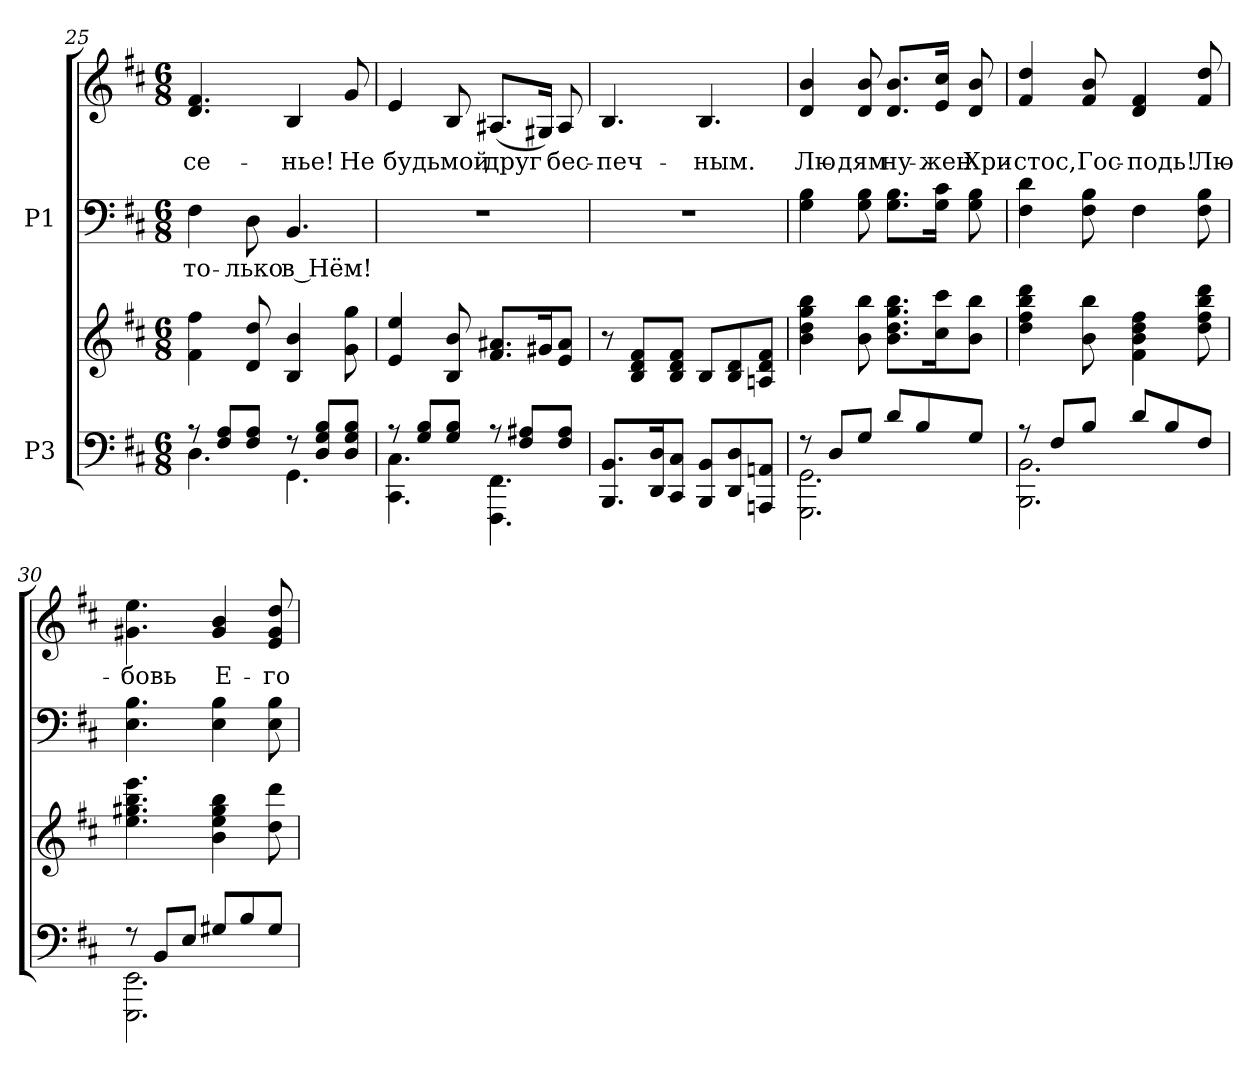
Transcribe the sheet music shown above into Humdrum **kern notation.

**kern	**kern	**kern	**text	**kern	**text
*part2	*part2	*part1	*part1	*part1	*part1
*staff4	*staff3	*staff2	*staff2	*staff1	*staff1
*I"P3	*	*I"P1	*	*	*
*clefF4	*clefG2	*clefF4	*	*clefG2	*
*k[f#c#]	*k[f#c#]	*k[f#c#]	*	*k[f#c#]	*
*b:	*b:	*b:	*	*b:	*
*M6/8	*M6/8	*M6/8	*	*M6/8	*
=25	=25	=25	=25	=25	=25
*^	*	*	*	*	*
!	!	!	!	!LO:LY:a:color=#000000	!	!
!	!	!	!	!	!	!LO:LY:b:color=#000000
8r	4.Di\	4f#i\ 4ff#i	4F#i\	то-	4.di/ 4.f#i	-се-
8F#i/ 8AiL	.	.	.	.	.	.
!	!	!	!	!LO:LY:a:color=#000000	!	!
8F#i/ 8AiJ	.	8di/ 8ddi	8Di\	-лько	.	.
!	!	!	!	!LO:LY:a:color=#000000	!	!
!	!	!	!	!	!	!LO:LY:b:color=#000000
8r	4.GGi\	4Bi/ 4bi	4.BBi/	в Нём!	4Bi/	-нье!
8Di/ 8Gi 8BiL	.	.	.	.	.	.
!	!	!	!	!	!	!LO:LY:b:color=#000000
8Di/ 8Gi 8BiJ	.	8gi\ 8ggi	.	.	8gi/	Не
=26	=26	=26	=26	=26	=26	=26
!	!	!	!LO:N:vis=1	!	!	!
!	!	!	!	!	!	!LO:LY:b:color=#000000
8r	4.CC#i\ 4.C#i	4ei/ 4eei	2.r	.	4ei/	будь
8Gi/ 8BiL	.	.	.	.	.	.
!	!	!	!	!	!	!LO:LY:b:color=#000000
8Gi/ 8BiJ	.	8Bi/ 8bi	.	.	8Bi/	мой
!	!	!	!	!	!	!LO:LY:b:color=#000000
8r	4.FFF#i\ 4.FF#i	8.f#i/ 8.a#XiL	.	.	(8.A#Xi/L	друг
8F#i/ 8A#XiL	.	.	.	.	.	.
.	.	16g#Xi/k	.	.	16G#Xi/Jk)	.
!	!	!	!	!	!	!LO:LY:b:color=#000000
8F#i/ 8A#iJ	.	8ei/ 8a#iJ	.	.	8A#i/	бес-
*v	*v	*	*	*	*	*
=27	=27	=27	=27	=27	=27
!	!	!LO:N:vis=1	!	!	!
!	!	!	!	!	!LO:LY:b:color=#000000
8.BBBi/ 8.BBiL	8r	2.r	.	4.Bi/	-печ-
.	8Bi/ 8di 8f#iL	.	.	.	.
16DDi/ 16Dik	.	.	.	.	.
8CC#i/ 8C#iJ	8Bi/ 8di 8f#iJ	.	.	.	.
!	!	!	!	!	!LO:LY:b:color=#000000
8BBBi/ 8BBiL	8Bi/L	.	.	4.Bi/	-ным.
8DDi/ 8Di	8Bi/ 8di	.	.	.	.
8AAAni/ 8AAniJ	8Ani/ 8di 8f#iJ	.	.	.	.
!!LO:LB:g=z
=28	=28	=28	=28	=28	=28
*^	*	*	*	*	*
!	!	!	!	!	!	!LO:LY:b:color=#000000
8r	2.GGGi\ 2.GGi	4bi\ 4ddi 4ggi 4bbi	4Gi\ 4Bi	.	4di/ 4bi	Лю-
8Di/L	.	.	.	.	.	.
!	!	!	!	!	!	!LO:LY:b:color=#000000
8Gi/J	.	8bi\ 8bbi	8Gi\ 8Bi	.	8di/ 8bi	-дям
!	!	!	!	!	!	!LO:LY:b:color=#000000
8di/L	.	8.bi\ 8.ddi 8.ggi 8.bbiL	8.Gi\ 8.BiL	.	8.di/ 8.biL	ну-
8Bi/	.	.	.	.	.	.
!	!	!	!	!	!	!LO:LY:b:color=#000000
.	.	16cc#i\ 16ccc#ik	16Gi\ 16c#iJk	.	16ei/ 16cc#iJk	-жен
!	!	!	!	!	!	!LO:LY:b:color=#000000
8Gi/J	.	8bi\ 8bbiJ	8Gi\ 8Bi	.	8di/ 8bi	Хри-
=29	=29	=29	=29	=29	=29	=29
!	!	!	!	!	!	!LO:LY:b:color=#000000
8r	2.BBBi\ 2.BBi	4ddi\ 4ff#i 4bbi 4dddi	4F#i\ 4di	.	4f#i/ 4ddi	-стос,
8F#i/L	.	.	.	.	.	.
!	!	!	!	!	!	!LO:LY:b:color=#000000
8Bi/J	.	8bi\ 8bbi	8F#i\ 8Bi	.	8f#i/ 8bi	Гос-
!	!	!	!	!	!	!LO:LY:b:color=#000000
8di/L	.	4f#i\ 4bi 4ddi 4ff#i	4F#i\	.	4di/ 4f#i	-подь!
8Bi/	.	.	.	.	.	.
!	!	!	!	!	!	!LO:LY:b:color=#000000
8F#i/J	.	8ddi\ 8ff#i 8bbi 8dddi	8F#i\ 8Bi	.	8f#i/ 8ddi	Лю-
=30	=30	=30	=30	=30	=30	=30
!	!	!	!	!	!	!LO:LY:b:color=#000000
8r	2.EEEi\ 2.EEi	4.eei\ 4.gg#Xi 4.bbi 4.eeei	4.Ei\ 4.Bi	.	4.g#Xi\ 4.eei	-бовь
8BBi/L	.	.	.	.	.	.
8Ei/J	.	.	.	.	.	.
!	!	!	!	!	!	!LO:LY:b:color=#000000
8G#Xi/L	.	4bi\ 4eei 4gg#i 4bbi	4Ei\ 4Bi	.	4g#i/ 4bi	Е-
8Bi/	.	.	.	.	.	.
!	!	!	!	!	!	!LO:LY:b:color=#000000
8G#i/J	.	8ddi\ 8dddi	8Ei\ 8Bi	.	8ei/ 8g#i 8ddi	-го
*v	*v	*	*	*	*	*
=	=	=	=	=	=
*-	*-	*-	*-	*-	*-
